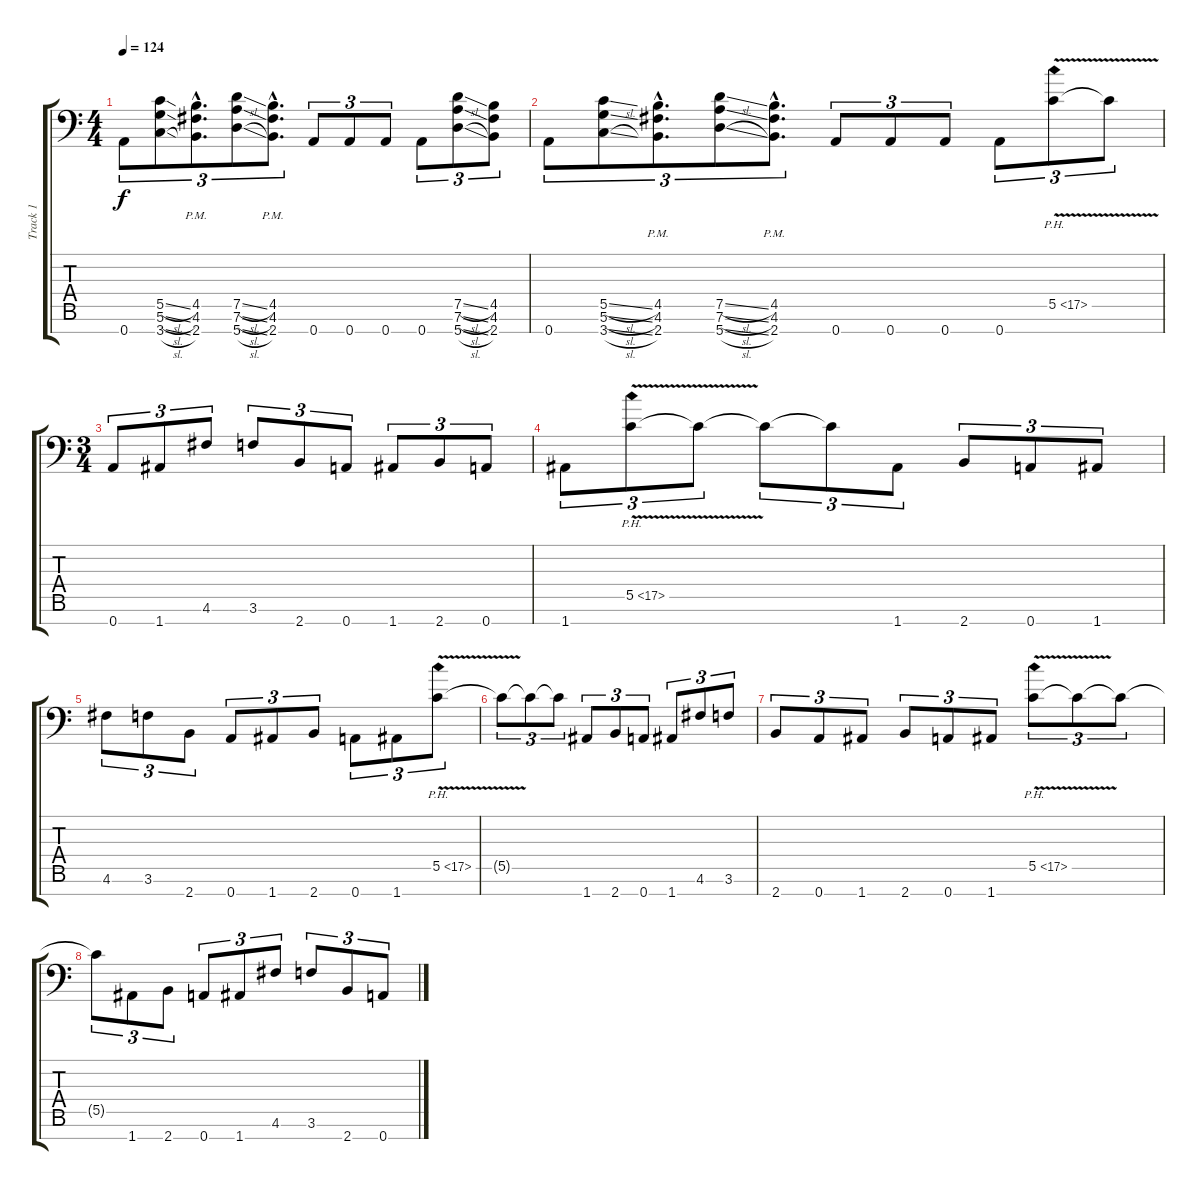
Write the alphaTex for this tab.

\track ("Track 1" "Track 1") {instrument overdrivenguitar}
\staff {score tabs}
\tuning (D4 A3 F3 C3 G2 D2 A1) {hide}
\ts (4 4)
\tempo 124
\clef f4
\ks c
0.7.8{tu (3 2) dy f} (5.5{sl} 5.6{sl} 3.7{sl}).8{tu (3 2)} (4.5{hac pm} 4.6{hac pm} 2.7{hac pm}).8{d tu (3 2)} (7.5{sl} 7.6{sl} 5.7{sl}).8{tu (3 2)} (4.5{hac pm} 4.6{hac pm} 2.7{hac pm}).8{d tu (3 2)} 0.7.8{tu (3 2)} 0.7.8{tu (3 2)} 0.7.8{tu (3 2)} 0.7.8{tu (3 2)} (7.5{sl} 7.6{sl} 5.7{sl}).8{tu (3 2)} (4.5 4.6 2.7).8{tu (3 2)} |
0.7.8{tu (3 2)} (5.5{sl} 5.6{sl} 3.7{sl}).8{tu (3 2)} (4.5{hac pm} 4.6{hac pm} 2.7{hac pm}).8{d tu (3 2)} (7.5{sl} 7.6{sl} 5.7{sl}).8{tu (3 2)} (4.5{hac pm} 4.6{hac pm} 2.7{hac pm}).8{d tu (3 2)} 0.7.8{tu (3 2)} 0.7.8{tu (3 2)} 0.7.8{tu (3 2)} 0.7.8{tu (3 2)} 5.5{ph 12 v}.8{tu (3 2)} 5.5{t}.8{tu (3 2)} |
\ts (3 4)
0.7.8{tu (3 2)} 1.7.8{tu (3 2)} 4.6.8{tu (3 2)} 3.6.8{tu (3 2)} 2.7.8{tu (3 2)} 0.7.8{tu (3 2)} 1.7.8{tu (3 2)} 2.7.8{tu (3 2)} 0.7.8{tu (3 2)} |
1.7.8{tu (3 2)} 5.5{ph 12 v}.8{tu (3 2)} 5.5{t}.8{tu (3 2)} 5.5{t}.8{tu (3 2)} 5.5{t}.8{tu (3 2)} 1.7.8{tu (3 2)} 2.7.8{tu (3 2)} 0.7.8{tu (3 2)} 1.7.8{tu (3 2)} |
4.6.8{tu (3 2)} 3.6.8{tu (3 2)} 2.7.8{tu (3 2)} 0.7.8{tu (3 2)} 1.7.8{tu (3 2)} 2.7.8{tu (3 2)} 0.7.8{tu (3 2)} 1.7.8{tu (3 2)} 5.5{ph 12 v}.8{tu (3 2)} |
5.5{t}.8{tu (3 2)} 5.5{t}.8{tu (3 2)} 5.5{t}.8{tu (3 2)} 1.7.8{tu (3 2)} 2.7.8{tu (3 2)} 0.7.8{tu (3 2)} 1.7.8{tu (3 2)} 4.6.8{tu (3 2)} 3.6.8{tu (3 2)} |
2.7.8{tu (3 2)} 0.7.8{tu (3 2)} 1.7.8{tu (3 2)} 2.7.8{tu (3 2)} 0.7.8{tu (3 2)} 1.7.8{tu (3 2)} 5.5{ph 12 v}.8{tu (3 2)} 5.5{t}.8{tu (3 2)} 5.5{t}.8{tu (3 2)} |
5.5{t}.8{tu (3 2)} 1.7.8{tu (3 2)} 2.7.8{tu (3 2)} 0.7.8{tu (3 2)} 1.7.8{tu (3 2)} 4.6.8{tu (3 2)} 3.6.8{tu (3 2)} 2.7.8{tu (3 2)} 0.7.8{tu (3 2)}
